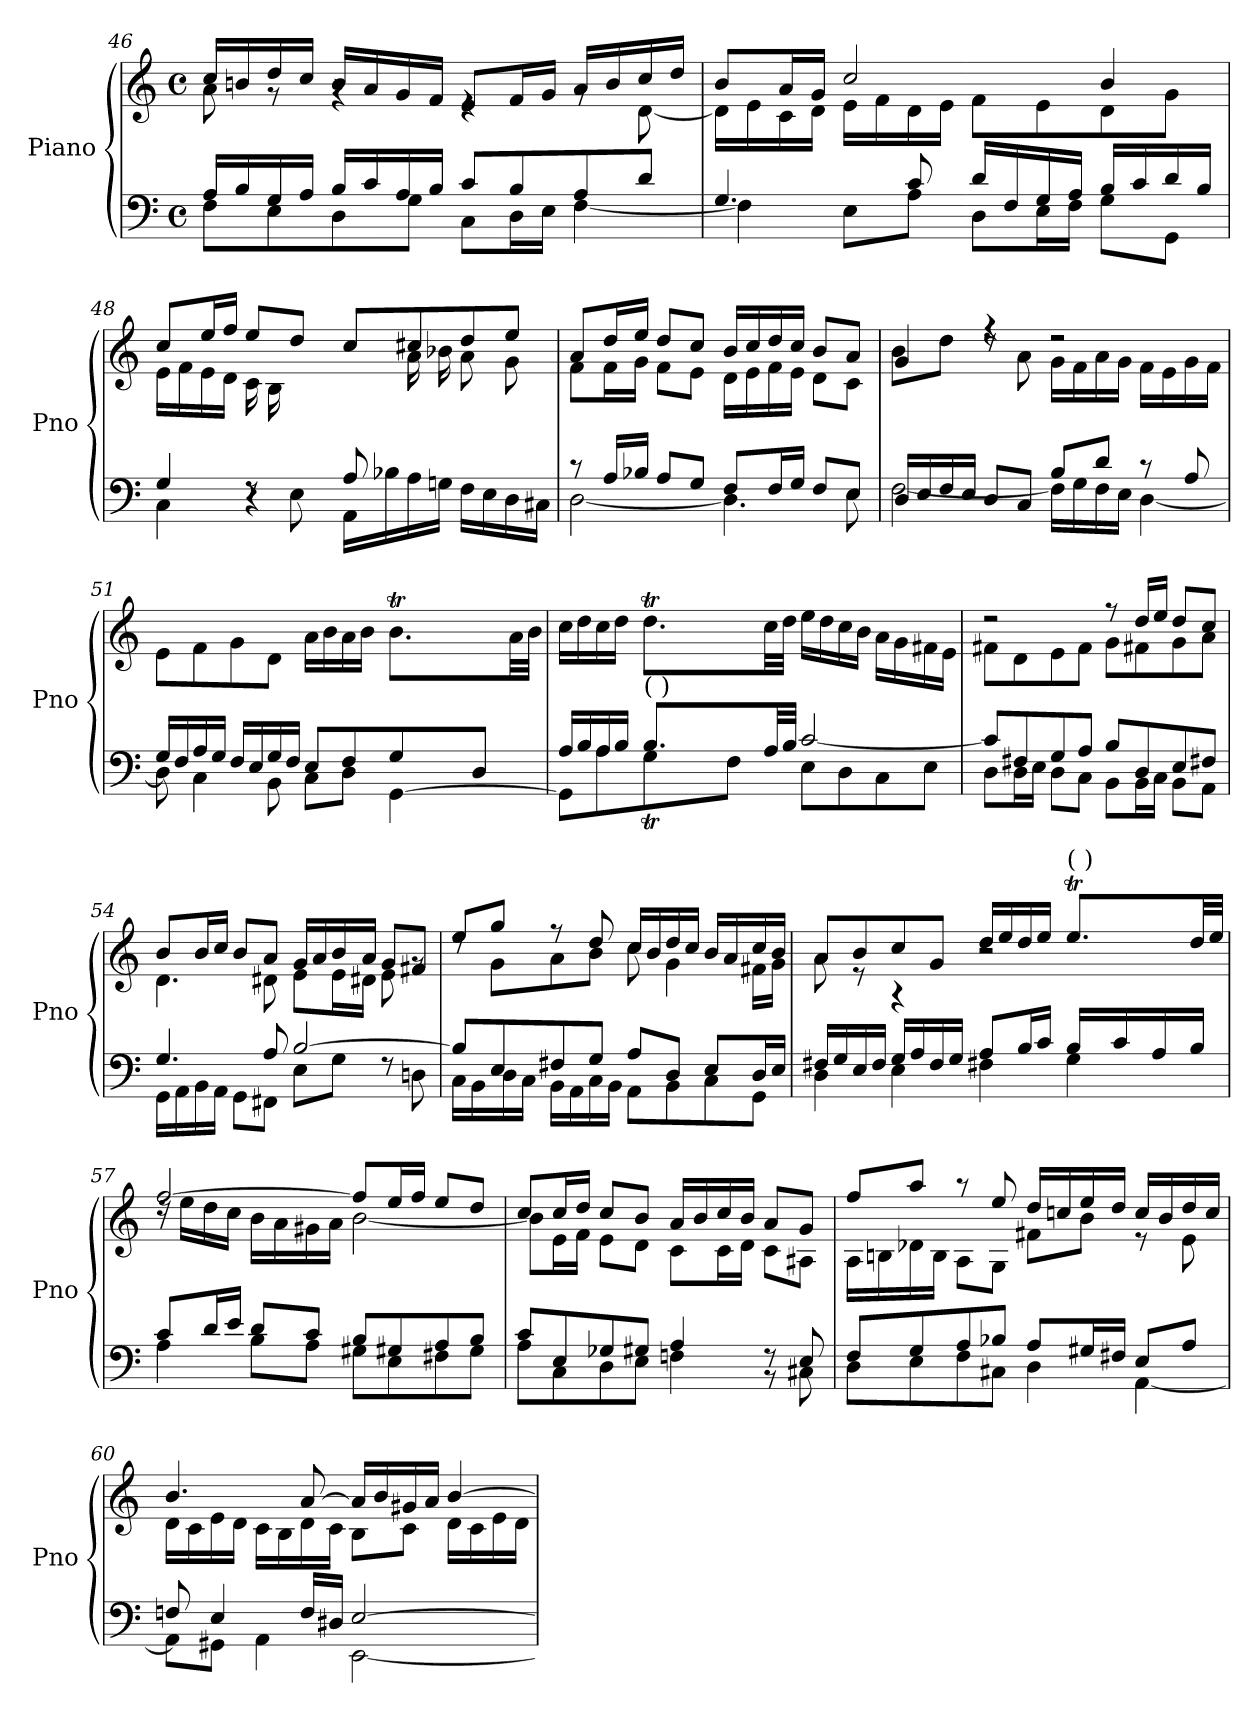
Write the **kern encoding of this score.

**kern	**kern
*part1	*part1
*staff2	*staff1
*I"Piano	*
*I'Pno	*
*clefF4	*clefG2
*k[]	*k[]
*M4/4	*M4/4
*met(c)	*met(c)
=46	=46
*^	*^
16A/LL	8F\L	16cc/LL	8a\
16B/	.	16bn/	.
16G/	8E\	16dd/	8rg
16A/JJ	.	16cc/JJ	.
16B/LL	8D\	16b/LL	4rg
16c/	.	16a/	.
16A/	8G\J	16g/	.
16B/JJ	.	16f/JJ	.
8c/L	8C\L	8e/L	4re
8B/	16D\L	16f/L	.
.	16E\JJ	16g/JJ	.
8A/	[4F\	16a/LL	8rg
.	.	16b/	.
8d/J	.	16cc/	[8d\
.	.	16dd/JJ	.
!!LO:LB:g=z	!!
=47	=47	=47	=47
4.G/	4F\]	8b/L	16d\LL]
.	.	.	16e\
.	.	16a/L	16c\
.	.	16g/JJ	16d\JJ
.	8E\L	2cc/	16e\LL
.	.	.	16f\
8c/	8A\J	.	16d\
.	.	.	16e\JJ
16d/LL	8D\L	.	8f\L
16F/	.	.	.
16G/	16E\L	.	8e\
16A/JJ	16F\JJ	.	.
16B/LL	8G\L	4b/	8d\
16c/	.	.	.
16d/	8GG\J	.	8g\J
16B/JJ	.	.	.
=48	=48	=48	=48
*	*^	*	*
4.ryy	4G/	4C\	8cc/L	16e\LL
.	.	.	.	16f\
.	.	.	16ee/L	16e\
.	.	.	16ff/JJ	16d\JJ
.	4r	8rF	8ee/L	16c\LL
.	.	.	.	16B\
16A/	.	8E\	8dd/J	4ryy
16G#X/JJ	.	.	.	.
8A/L	2ryy	16AA\LL	8cc/L	.
.	.	16B-X\	.	.
4.ryy	.	16A\	8cc#X/	16a\L
.	.	16Gn\JJ	.	16b-X\JJ
.	.	16F\LL	8dd/	8a\L
.	.	16E\	.	.
.	.	16D\	8ee/J	8g\J
.	.	16C#X\JJ	.	.
*	*v	*v	*	*
=49	=49	=49	=49
8r	[2D\	8a/L	8f\L
16A/LL	.	16dd/L	16f\L
16B-X/JJ	.	16ee/JJ	16g\JJ
8A/L	.	8dd/L	8f\L
8G/J	.	8cc/J	8e\J
8F/L	4.D\]	16b/LL	16d\LL
.	.	16cc/	16e\
16F/L	.	16dd/	16f\
16G/JJ	.	16cc/JJ	16e\JJ
8F/L	.	8b/L	8d\L
8E/J	8E\	8a/J	8c\J
!!LO:LB:g=z	!!
=50	=50	=50	=50
16D/LL	[2F\	4g/	8b\L
16E/	.	.	.
16F/	.	.	8dd\J
16E/JJ	.	.	.
8D/L	.	4r	8rdd
8C/J	.	.	8a\
8B/L	16F\LL]	2r	16g\LL
.	16G\	.	16f\
8d/J	16F\	.	16a\
.	16E\JJ	.	16g\JJ
8r	[4D\	.	16f\LL
.	.	.	16e\
8A/	.	.	16g\
.	.	.	16f\JJ
=51	=51	=51	=51
*	*^	*	*
2.ryy	16G/LL	8D\]	8e\L	2.ryy
.	16F/	.	.	.
.	16A/	4C\	8f\	.
.	16G/JJ	.	.	.
.	16F/LL	.	8g\	.
.	16E/	.	.	.
.	16G/	8BB\	8d\J	.
.	16F/JJ	.	.	.
.	8E/L	8C\L	16a\LL	.
.	.	.	16b\	.
.	8F/	8D\J	16a\	.
.	.	.	16b\JJ	.
8.ryy	8G/	[4GG\	8.bt\L	32ccyy
.	.	.	.	32byy
.	.	.	.	32ccyy
.	.	.	.	32byy
.	8D/J	.	.	32ccyy
.	.	.	.	32byy
16ryy	.	.	32a\LL	16ryy
.	.	.	32b\JJJ	.
!!LO:LB:g=z
=52	=52	=52	=52	=52
*	*	*^	*	*^
4ryy	16A/LL	8GG\L]	4ryy	16cc\LL	4ryy	4ryy
.	16B/	.	.	16dd\	.	.
.	16A/	8A\	.	16cc\	.	.
.	16B/JJ	.	.	16dd\JJ	.	.
!LO:TX:a:t=(   )	!	!	!	!	!	!
8.ryy	8.Bt/L	8G\	32cyy	8.ddT\L	32eeyy	8.ryy
.	.	.	32Byy	.	32ddyy	.
.	.	.	32cyy	.	32eeyy	.
.	.	.	32Byy	.	32ddyy	.
.	.	8F\J	32cyy	.	32eeyy	.
.	.	.	32Byy	.	32ddyy	.
2ryy	32A/LL	.	2ryy	32cc\LL	2ryy	2ryy
.	32B/JJJ	.	.	32dd\JJJ	.	.
.	[2c/	8E\L	.	16ee\LL	.	.
.	.	.	.	16dd\	.	.
.	.	8D\	.	16cc\	.	.
.	.	.	.	16b\JJ	.	.
.	.	8C\	.	16a\LL	.	.
.	.	.	.	16g\	.	.
.	.	8E\J	.	16f#X\	.	.
16ryy	.	.	16ryy	16e\JJ	16ryy	16ryy
*	*v	*v	*v	*	*	*
*	*	*	*v	*v
!!LO:PB:g=z
=53	=53	=53	=53
8c/L]	8D\L	2r	8f#X\L
8F#X/	16D\L	.	8d\
.	16E\JJ	.	.
8G/	8D\L	.	8e\
8A/J	8C\J	.	8f#\J
8B/L	8BB\L	8r	8g\L
8D/	16BB\L	16dd/LL	8f#X\
.	16C\JJ	16ee/JJ	.
8E/	8BB\L	8dd/L	8g\
8F#X/J	8AA\J	8cc/J	8a\J
=54	=54	=54	=54
4.G/	16GG\LL	8b/L	4.d\
.	16AA\	.	.
.	16BB\	16b/L	.
.	16AA\JJ	16cc/JJ	.
.	8GG\L	8b/L	.
8A/	8FF#X\J	8a/J	8d#X\
[2B/	8E\L	16g/LL	8e\L
.	.	16a/	.
.	8G\J	16b/	16e\L
.	.	16a/JJ	16d#X\JJ
.	8rF	8g/L	8e\
.	8Dn\	8f#X/J	8rg
=55	=55	=55	=55
8B/L]	16C\LL	8ee/L	8rdd
.	16BB\	.	.
8E/	16D\	8gg/J	8g\L
.	16C\JJ	.	.
8F#X/	16BB\LL	8r	8a\
.	16AA\	.	.
8G/J	16C\	8dd/	8b\J
.	16BB\JJ	.	.
8A/L	8AA\L	16cc/LL	8cc\
.	.	16b/	.
8D/J	8BB\	16dd/	4g\
.	.	16cc/JJ	.
8E/L	8C\	16b/LL	.
.	.	16a/	.
16D/L	8GG\J	16cc/	16f#X\LL
16E/JJ	.	16b/JJ	16g\JJ
!!LO:LB:g=z
=56	=56	=56	=56
*	*^	*	*^
2.ryy	16F#X/LL	4D\	8a/L	8a\	2.ryy
.	16G/	.	.	.	.
.	16E/	.	8b/	8r	.
.	16F#/JJ	.	.	.	.
.	16G/LL	4E\	8cc/	4r	.
.	16A/	.	.	.	.
.	16F#/	.	8g/J	.	.
.	16G/JJ	.	.	.	.
.	8A/L	4F#X\	16dd/LL	2r	.
.	.	.	16ee/	.	.
.	16B/L	.	16dd/	.	.
.	16c/JJ	.	16ee/JJ	.	.
!	!	!	!LO:TX:a:t=(   )	!	!
8.ryy	16B/LL	4G\	8.eet/L	.	32ffyy
.	.	.	.	.	32eeyy
.	16c/	.	.	.	32ffyy
.	.	.	.	.	32eeyy
.	16A/	.	.	.	32ffyy
.	.	.	.	.	32eeyy
16ryy	16B/JJ	.	32dd/LL	.	16ryy
.	.	.	32ee/JJJ	.	.
*	*v	*v	*	*	*
*	*	*	*v	*v
=57	=57	=57	=57
8c/L	4A\	[2ff/	16rdd
.	.	.	16ee\LL
16d/L	.	.	16dd\
16e/JJ	.	.	16cc\JJ
8d/L	8B\L	.	16b\LL
.	.	.	16a\
8c/J	8A\J	.	16g#X\
.	.	.	16a\JJ
8B/L	8G#X\L	8ff/L]	[2b\
8G#X/	8E\	16ee/L	.
.	.	16ff/JJ	.
8A/	8F#X\	8ee/L	.
8B/J	8G#\J	8dd/J	.
=58	=58	=58	=58
8c/L	8A\L	8cc/L	8b\L]
8E/	8C\	16cc/L	16e\L
.	.	16dd/JJ	16f\JJ
8G-Xi/	8D\	8cc/L	8e\L
8G#X/J	8E\J	8b/J	8d\J
4A/	4Fn\	16a/LL	8c\L
.	.	16b/	.
.	.	16cc/	16c\L
.	.	16b/JJ	16d\JJ
8rBB	8rF	8a/L	8c\L
8E/	8C#X\	8g/J	8A#Xi\J
!!LO:LB:g=z	!!
=59	=59	=59	=59
8F/L	8D\L	8ff/L	16A\LL
.	.	.	16Bn\
8G/	8E\	8aa/J	16d-Xi\
.	.	.	16B\JJ
8A/	8F\	8r	8A\L
8B-X/J	8C#X\J	8ee/	8G\J
8A/L	4D\	16dd/LL	8f#X\L
.	.	16ccn/	.
16G#X/L	.	16ee/	8b\J
16F#X/JJ	.	16dd/JJ	.
8E/L	[4AA\	16cc/LL	8r
.	.	16b/	.
8A/J	.	16dd/	8e\
.	.	16cc/JJ	.
=60	=60	=60	=60
8Fn/	8AA\L]	4.b/	16d\LL
.	.	.	16c\
4E/	8GG#X\J	.	16e\
.	.	.	16d\JJ
.	4AA\	.	16c\LL
.	.	.	16B\
16F/LL	.	[8a/	16d\
16D#X/JJ	.	.	16c\JJ
[2E/	[2EE\	16a/LL]	8B\L
.	.	16b/	.
.	.	16g#X/	8c\J
.	.	16a/JJ	.
.	.	[4b/	16d\LL
.	.	.	16c\
.	.	.	16e\
.	.	.	16d\JJ
*v	*v	*	*
*	*v	*v
=	=
*-	*-
